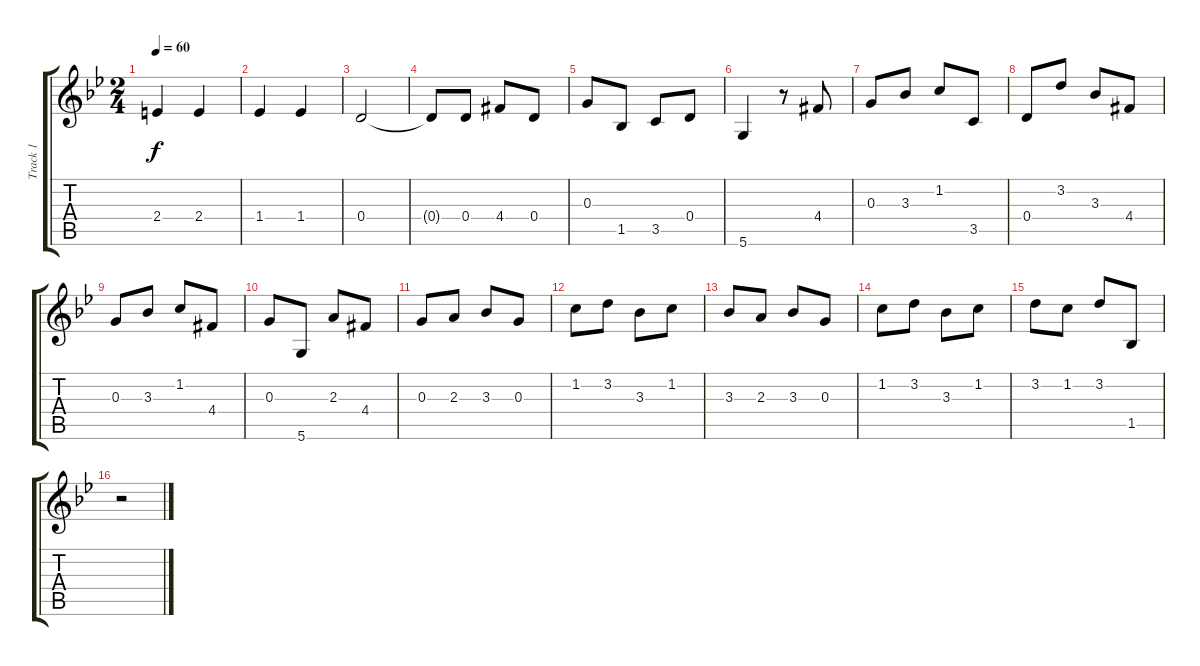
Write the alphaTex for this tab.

\track ("Track 1" "Track 1") {instrument acousticguitarsteel}
\staff {score tabs}
\tuning (E4 B3 G3 D3 A2 D2) {hide}
\ts (2 4)
\tempo 60
\clef g2
\ks bb
2.4.4{dy f} 2.4.4 |
1.4.4 1.4.4 |
0.4.2 |
0.4{t}.8 0.4.8 4.4{acc #}.8 0.4.8 |
0.3.8 1.5.8 3.5.8 0.4.8 |
5.6.4 r.8 4.4{acc #}.8 |
0.3.8 3.3.8 1.2.8 3.5.8 |
0.4.8 3.2.8 3.3.8 4.4{acc #}.8 |
0.3.8 3.3.8 1.2.8 4.4{acc #}.8 |
0.3.8 5.6.8 2.3.8 4.4{acc #}.8 |
0.3.8 2.3.8 3.3.8 0.3.8 |
1.2.8 3.2.8 3.3.8 1.2.8 |
3.3.8 2.3.8 3.3.8 0.3.8 |
1.2.8 3.2.8 3.3.8 1.2.8 |
3.2.8 1.2.8 3.2.8 1.5.8 |
r.2
